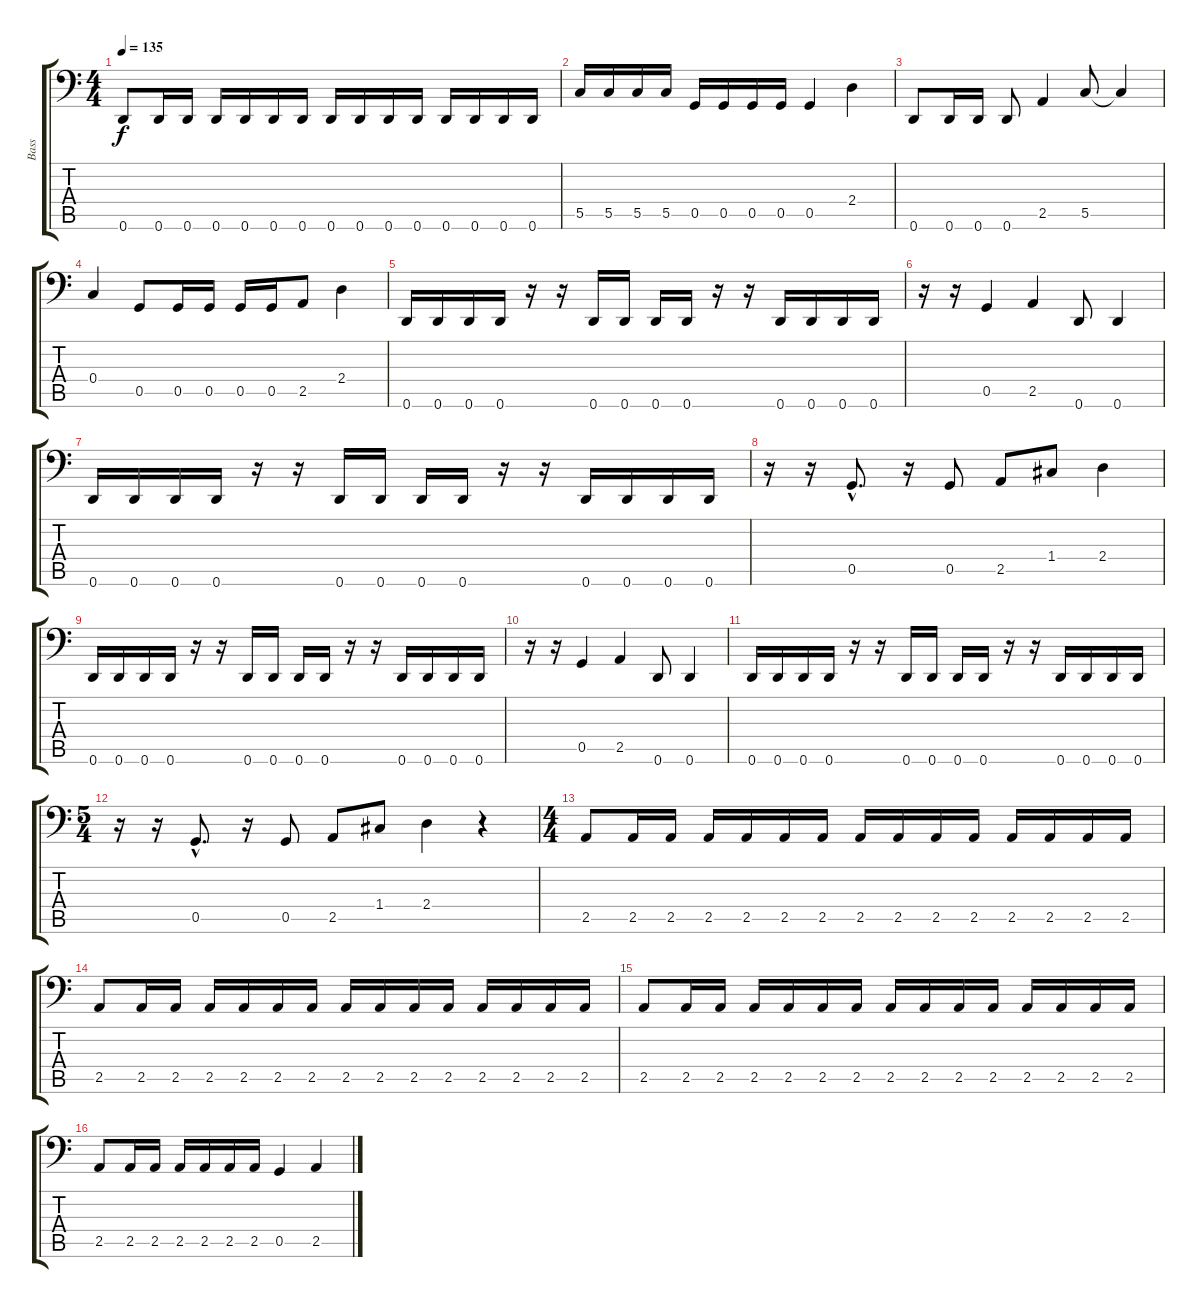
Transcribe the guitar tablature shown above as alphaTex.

\track ("Bass" "Bass") {instrument electricbasspick}
\staff {score tabs}
\tuning (D3 A2 F2 C2 G1 D1) {hide}
\ts (4 4)
\tempo 135
\clef f4
\ks c
0.6.8{dy f} 0.6.16 0.6.16 0.6.16 0.6.16 0.6.16 0.6.16 0.6.16 0.6.16 0.6.16 0.6.16 0.6.16 0.6.16 0.6.16 0.6.16 |
5.5.16 5.5.16 5.5.16 5.5.16 0.5.16 0.5.16 0.5.16 0.5.16 0.5.4 2.4.4 |
0.6.8 0.6.16 0.6.16 0.6.8 2.5.4 5.5.8 5.5{t}.4 |
0.4.4 0.5.8 0.5.16 0.5.16 0.5.16 0.5.16 2.5.8 2.4.4 |
0.6.16 0.6.16 0.6.16 0.6.16 r.16 r.16 0.6.16 0.6.16 0.6.16 0.6.16 r.16 r.16 0.6.16 0.6.16 0.6.16 0.6.16 |
r.16 r.16 0.5.4 2.5.4 0.6.8 0.6.4 |
0.6.16 0.6.16 0.6.16 0.6.16 r.16 r.16 0.6.16 0.6.16 0.6.16 0.6.16 r.16 r.16 0.6.16 0.6.16 0.6.16 0.6.16 |
r.16 r.16 0.5{hac}.8{d} r.16 0.5.8 2.5.8 1.4.8 2.4.4 |
0.6.16 0.6.16 0.6.16 0.6.16 r.16 r.16 0.6.16 0.6.16 0.6.16 0.6.16 r.16 r.16 0.6.16 0.6.16 0.6.16 0.6.16 |
r.16 r.16 0.5.4 2.5.4 0.6.8 0.6.4 |
0.6.16 0.6.16 0.6.16 0.6.16 r.16 r.16 0.6.16 0.6.16 0.6.16 0.6.16 r.16 r.16 0.6.16 0.6.16 0.6.16 0.6.16 |
\ts (5 4)
r.16 r.16 0.5{hac}.8{d} r.16 0.5.8 2.5.8 1.4.8 2.4.4 r.4 |
\ts (4 4)
2.5.8 2.5.16 2.5.16 2.5.16 2.5.16 2.5.16 2.5.16 2.5.16 2.5.16 2.5.16 2.5.16 2.5.16 2.5.16 2.5.16 2.5.16 |
2.5.8 2.5.16 2.5.16 2.5.16 2.5.16 2.5.16 2.5.16 2.5.16 2.5.16 2.5.16 2.5.16 2.5.16 2.5.16 2.5.16 2.5.16 |
2.5.8 2.5.16 2.5.16 2.5.16 2.5.16 2.5.16 2.5.16 2.5.16 2.5.16 2.5.16 2.5.16 2.5.16 2.5.16 2.5.16 2.5.16 |
2.5.8 2.5.16 2.5.16 2.5.16 2.5.16 2.5.16 2.5.16 0.5.4 2.5.4
